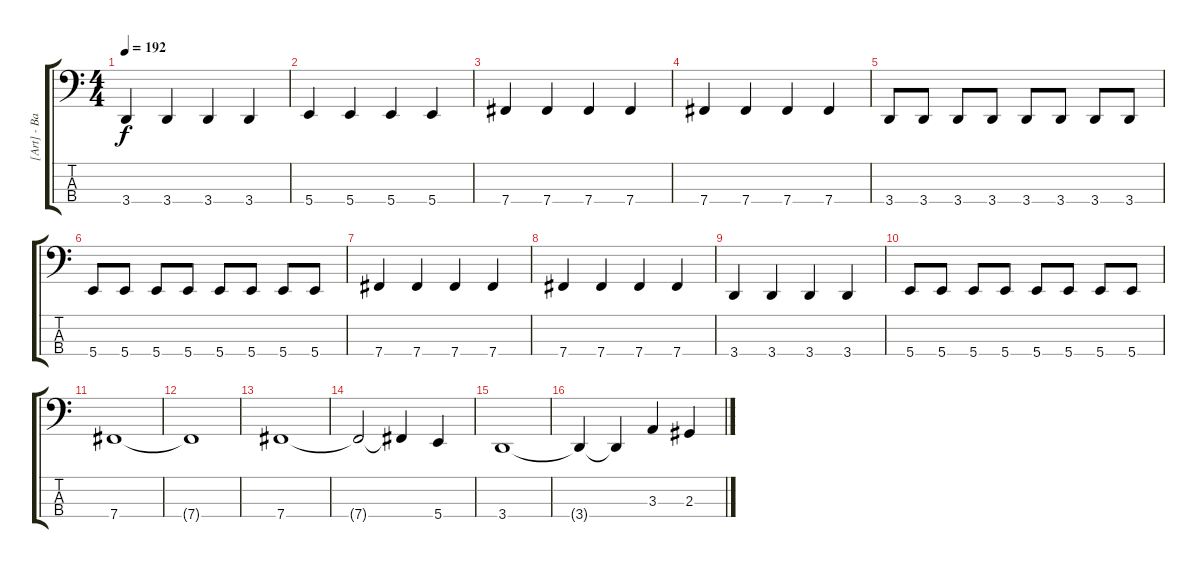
\track ("[Art] - Bass Guitar" "[Art] - Ba") {instrument electricbasspick}
\staff {score tabs}
\tuning (E2 B1 Gb1 B0) {hide}
\ts (4 4)
\tempo 192
\clef f4
\ks c
3.4.4{dy f} 3.4.4 3.4.4 3.4.4 |
5.4.4 5.4.4 5.4.4 5.4.4 |
7.4.4 7.4.4 7.4.4 7.4.4 |
7.4.4 7.4.4 7.4.4 7.4.4 |
3.4.8 3.4.8 3.4.8 3.4.8 3.4.8 3.4.8 3.4.8 3.4.8 |
5.4.8 5.4.8 5.4.8 5.4.8 5.4.8 5.4.8 5.4.8 5.4.8 |
7.4.4 7.4.4 7.4.4 7.4.4 |
7.4.4 7.4.4 7.4.4 7.4.4 |
3.4.4 3.4.4 3.4.4 3.4.4 |
5.4.8 5.4.8 5.4.8 5.4.8 5.4.8 5.4.8 5.4.8 5.4.8 |
7.4.1 |
7.4{t}.1 |
7.4.1 |
7.4{t}.2 7.4{t}.4 5.4.4 |
3.4.1 |
3.4{t}.4 3.4{t}.4 3.3.4 2.3.4
